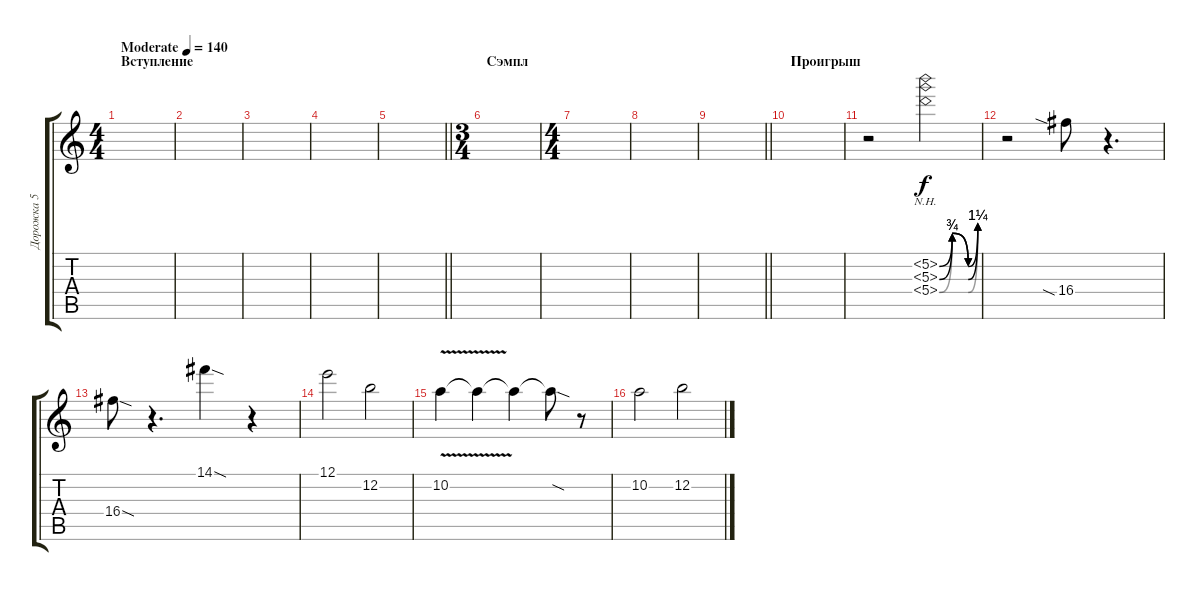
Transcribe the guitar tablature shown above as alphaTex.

\track ("Дорожка 5" "Дорожка 5") {instrument distortionguitar}
\staff {score tabs}
\tuning (E4 B3 G3 D3 A2 E2) {hide}
\ts (4 4)
\section ("" "Вступление")
\tempo (140 "Moderate")
\clef g2
\ks c
|
|
|
|
\barLineRight lightlight
|
\ts (3 4)
\section ("" "Сэмпл")
|
\ts (4 4)
|
|
\barLineRight lightlight
|
\section ("" "Проигрыш")
|
r.2 (5.2{be (custom 0 0 20 3 45 0 60 5) nh} 5.3{be (custom 0 0 20 3 45 0 60 5) nh} 5.4{be (custom 0 0 20 3 45 0 60 5) nh}).2 |
r.2 16.4{sia}.8 r.4{d} |
16.4{sod}.8 r.4{d} 14.1{sod}.4 r.4 |
12.1.2 12.2.2 |
10.2{v}.4 10.2{t}.4 10.2{t}.4 10.2{sod t}.8 r.8 |
10.2.2 12.2.2
